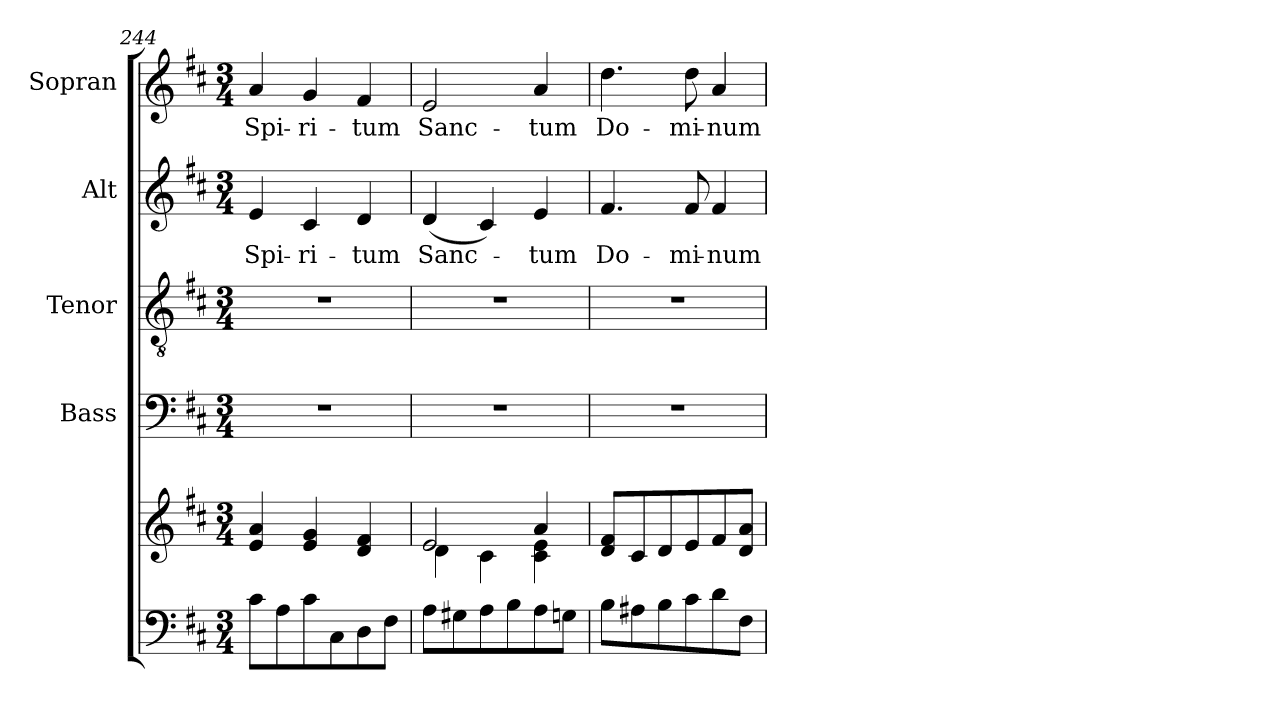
**kern	**kern	**kern	**kern	**kern	**text	**kern	**text
*part5	*part5	*part4	*part3	*part2	*part2	*part1	*part1
*staff6	*staff5	*staff4	*staff3	*staff2	*staff2	*staff1	*staff1
*	*	*I"Bass	*I"Tenor	*I"Alt	*	*I"Sopran	*
*	*	*I'B.	*I'T.	*I'A.	*	*I'S.	*
*clefF4	*clefG2	*clefF4	*clefGv2	*clefG2	*	*clefG2	*
*k[f#c#]	*k[f#c#]	*k[f#c#]	*k[f#c#]	*k[f#c#]	*	*k[f#c#]	*
*D:	*D:	*D:	*D:	*D:	*	*D:	*
*M3/4	*M3/4	*M3/4	*M3/4	*M3/4	*	*M3/4	*
=244	=244	=244	=244	=244	=244	=244	=244
!	!	!	!	!	!LO:LY:b	!	!LO:LY:b
8c#\L	4e/ 4a/	2.r	2.r	4e/	Spi-	4a/	Spi-
8A\	.	.	.	.	.	.	.
!	!	!	!	!	!LO:LY:b	!	!LO:LY:b
8c#\	4e/ 4g/	.	.	4c#/	-ri-	4g/	-ri-
8C#\	.	.	.	.	.	.	.
!	!	!	!	!	!LO:LY:b	!	!LO:LY:b
8D\	4d/ 4f#/	.	.	4d/	-tum	4f#/	-tum
8F#\J	.	.	.	.	.	.	.
=245	=245	=245	=245	=245	=245	=245	=245
*	*^	*	*	*	*	*	*
!	!	!	!	!	!	!LO:LY:b	!	!LO:LY:b
8A\L	2e/	4d\	2.r	2.r	(<4d/	Sanc-	2e/	Sanc-
8G#X\	.	.	.	.	.	.	.	.
8A\	.	4c#\	.	.	4c#/)	.	.	.
8B\	.	.	.	.	.	.	.	.
!	!	!	!	!	!	!LO:LY:b	!	!LO:LY:b
8A\	4a/	4c#\ 4e\	.	.	4e/	-tum	4a/	-tum
8Gn\J	.	.	.	.	.	.	.	.
*	*v	*v	*	*	*	*	*	*
=246	=246	=246	=246	=246	=246	=246	=246
!	!	!	!	!	!LO:LY:b	!	!LO:LY:b
8B\L	8d/ 8f#/L	2.r	2.r	4.f#/	Do-	4.dd\	Do-
8A#X\	8c#/	.	.	.	.	.	.
8B\	8d/	.	.	.	.	.	.
!	!	!	!	!	!LO:LY:b	!	!LO:LY:b
8c#\	8e/	.	.	8f#/	-mi-	8dd\	-mi-
!	!	!	!	!	!LO:LY:b	!	!LO:LY:b
8d\	8f#/	.	.	4f#/	-num	4a/	-num
8F#\J	8d/ 8a/J	.	.	.	.	.	.
=	=	=	=	=	=	=	=
*-	*-	*-	*-	*-	*-	*-	*-
